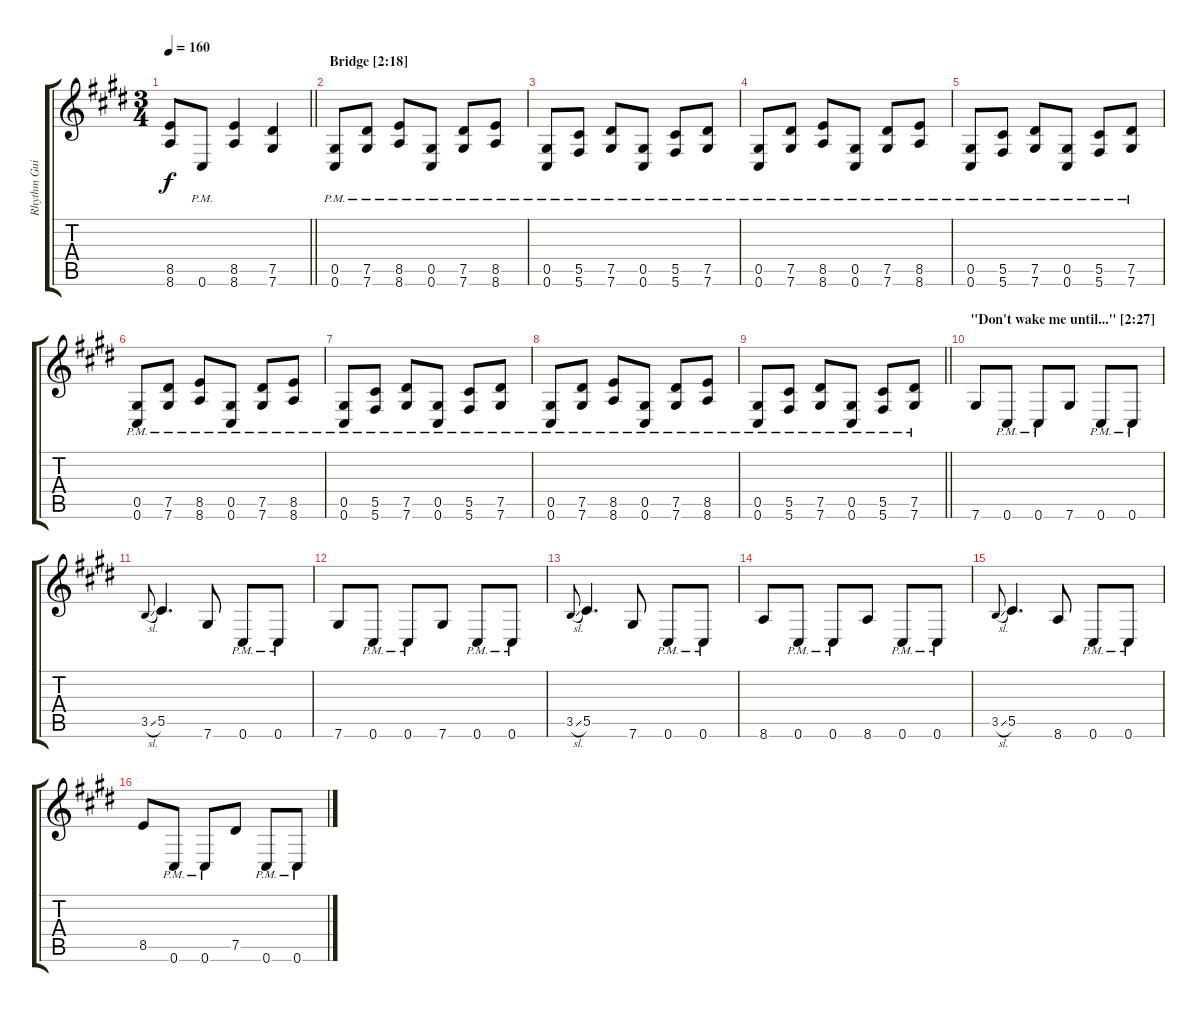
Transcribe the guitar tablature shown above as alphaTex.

\track ("Rhythm Guitar I" "Rhythm Gui") {instrument distortionguitar}
\staff {score tabs}
\tuning (Eb4 Bb3 Gb3 Db3 Ab2 Db2) {hide}
\ts (3 4)
\tempo 160
\clef g2
\barLineRight lightlight
\ks c#minor
(8.5 8.6).8{dy f} 0.6{pm}.8 (8.5 8.6).4 (7.5 7.6).4 |
\section ("" "Bridge [2:18]")
(0.5{pm} 0.6{pm}).8 (7.5{pm} 7.6{pm}).8 (8.5{pm} 8.6{pm}).8 (0.5{pm} 0.6{pm}).8 (7.5{pm} 7.6{pm}).8 (8.5{pm} 8.6{pm}).8 |
(0.5{pm} 0.6{pm}).8 (5.5{pm} 5.6{pm}).8 (7.5{pm} 7.6{pm}).8 (0.5{pm} 0.6{pm}).8 (5.5{pm} 5.6{pm}).8 (7.5{pm} 7.6{pm}).8 |
(0.5{pm} 0.6{pm}).8 (7.5{pm} 7.6{pm}).8 (8.5{pm} 8.6{pm}).8 (0.5{pm} 0.6{pm}).8 (7.5{pm} 7.6{pm}).8 (8.5{pm} 8.6{pm}).8 |
(0.5{pm} 0.6{pm}).8 (5.5{pm} 5.6{pm}).8 (7.5{pm} 7.6{pm}).8 (0.5{pm} 0.6{pm}).8 (5.5{pm} 5.6{pm}).8 (7.5{pm} 7.6{pm}).8 |
(0.5{pm} 0.6{pm}).8 (7.5{pm} 7.6{pm}).8 (8.5{pm} 8.6{pm}).8 (0.5{pm} 0.6{pm}).8 (7.5{pm} 7.6{pm}).8 (8.5{pm} 8.6{pm}).8 |
(0.5{pm} 0.6{pm}).8 (5.5{pm} 5.6{pm}).8 (7.5{pm} 7.6{pm}).8 (0.5{pm} 0.6{pm}).8 (5.5{pm} 5.6{pm}).8 (7.5{pm} 7.6{pm}).8 |
(0.5{pm} 0.6{pm}).8 (7.5{pm} 7.6{pm}).8 (8.5{pm} 8.6{pm}).8 (0.5{pm} 0.6{pm}).8 (7.5{pm} 7.6{pm}).8 (8.5{pm} 8.6{pm}).8 |
\barLineRight lightlight
(0.5{pm} 0.6{pm}).8 (5.5{pm} 5.6{pm}).8 (7.5{pm} 7.6{pm}).8 (0.5{pm} 0.6{pm}).8 (5.5{pm} 5.6{pm}).8 (7.5{pm} 7.6{pm}).8 |
\section ("" "\"Don't wake me until...\" [2:27]")
7.6.8 0.6{pm}.8 0.6{pm}.8 7.6.8 0.6{pm}.8 0.6{pm}.8 |
3.5{sl}.8{gr onbeat} 5.5.4{d} 7.6.8 0.6{pm}.8 0.6{pm}.8 |
7.6.8 0.6{pm}.8 0.6{pm}.8 7.6.8 0.6{pm}.8 0.6{pm}.8 |
3.5{sl}.8{gr onbeat} 5.5.4{d} 7.6.8 0.6{pm}.8 0.6{pm}.8 |
8.6.8 0.6{pm}.8 0.6{pm}.8 8.6.8 0.6{pm}.8 0.6{pm}.8 |
3.5{sl}.8{gr onbeat} 5.5.4{d} 8.6.8 0.6{pm}.8 0.6{pm}.8 |
8.5.8 0.6{pm}.8 0.6{pm}.8 7.5.8 0.6{pm}.8 0.6{pm}.8
